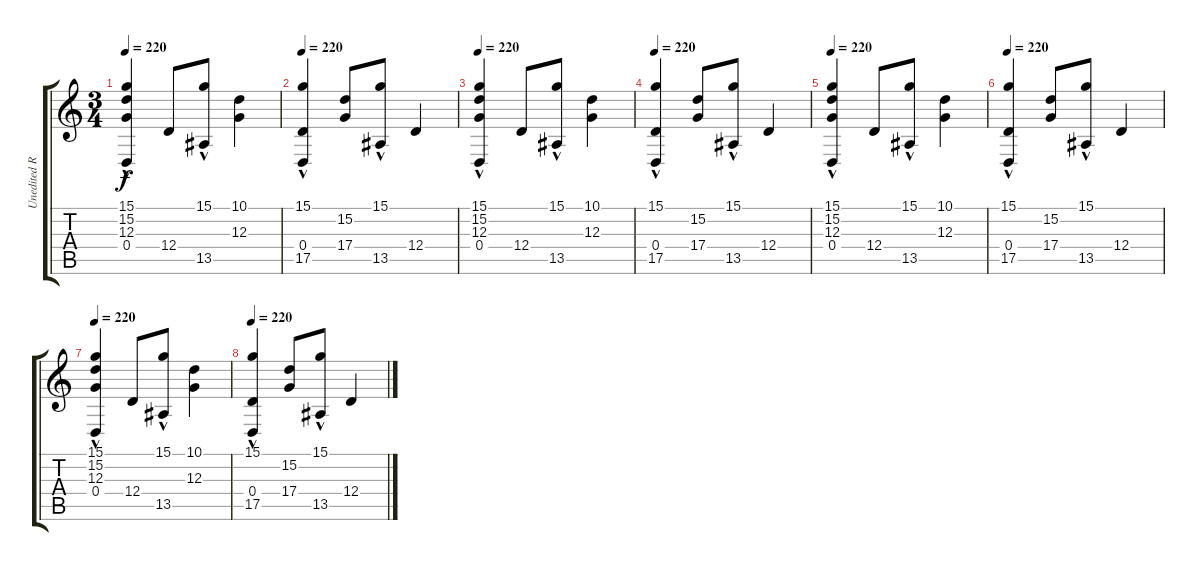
\track ("Unedited Rhythm" "Unedited R") {instrument harpsichord}
\staff {score tabs}
\tuning (E4 B3 G3 D3 A2 E2) {hide}
\ts (3 4)
\tempo 220
\clef g2
\ks c
(15.1{hac} 15.2 12.3 0.4{hac}).4{dy f} 12.4.8 (15.1{hac} 13.5{hac}).8 (10.1 12.3).4 |
\tempo 220
(15.1{hac} 0.4{hac} 17.5).4 (15.2 17.4).8 (15.1{hac} 13.5{hac}).8 12.4.4 |
\tempo 220
(15.1{hac} 15.2 12.3 0.4{hac}).4 12.4.8 (15.1{hac} 13.5{hac}).8 (10.1 12.3).4 |
\tempo 220
(15.1{hac} 0.4{hac} 17.5).4 (15.2 17.4).8 (15.1{hac} 13.5{hac}).8 12.4.4 |
\tempo 220
(15.1{hac} 15.2 12.3 0.4{hac}).4 12.4.8 (15.1{hac} 13.5{hac}).8 (10.1 12.3).4 |
\tempo 220
(15.1{hac} 0.4{hac} 17.5).4 (15.2 17.4).8 (15.1{hac} 13.5{hac}).8 12.4.4 |
\tempo 220
(15.1{hac} 15.2 12.3 0.4{hac}).4 12.4.8 (15.1{hac} 13.5{hac}).8 (10.1 12.3).4 |
\tempo 220
(15.1{hac} 0.4{hac} 17.5).4 (15.2 17.4).8 (15.1{hac} 13.5{hac}).8 12.4.4
